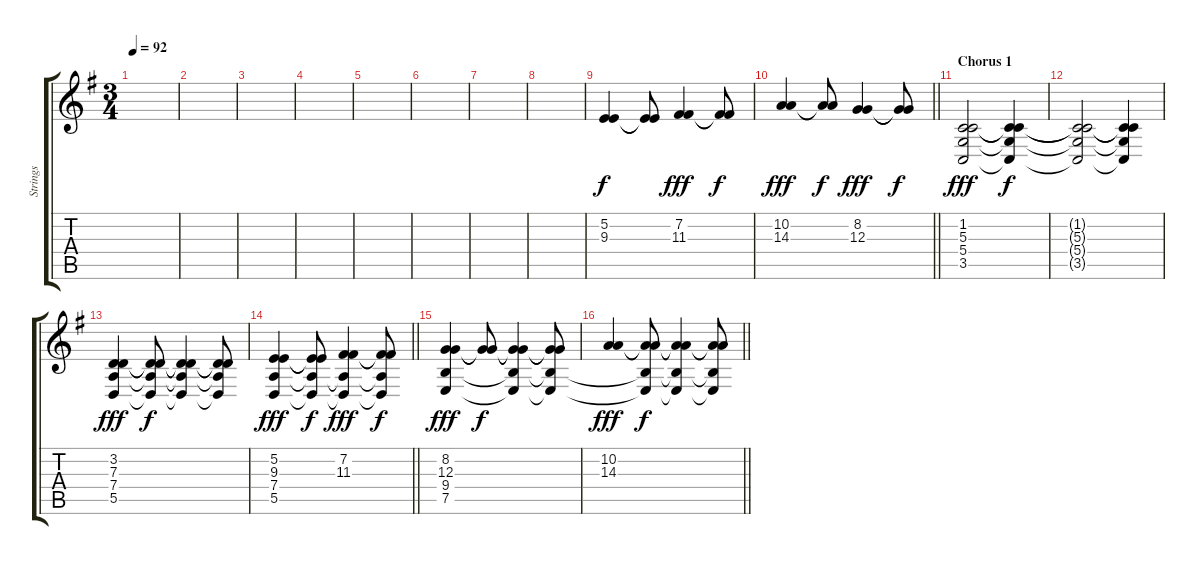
\track ("Strings" "Strings") {instrument stringensemble1}
\staff {score tabs}
\tuning (E4 B3 G3 D3 A2 E2) {hide}
\ts (3 4)
\tempo 92
\clef g2
\ks g
|
|
|
|
|
|
|
|
(5.2 9.3).4 (5.2{t} 9.3{t}).8{dy f} (7.2 11.3).4{dy fff} (7.2{t} 11.3{t}).8{dy f} |
\barLineRight lightlight
(10.2 14.3).4{dy fff} (10.2{t} 14.3{t}).8{dy f} (8.2 12.3).4{dy fff} (8.2{t} 12.3{t}).8{dy f} |
\section ("" "Chorus 1")
(1.2 5.3 5.4 3.5).2{dy fff} (1.2{t} 5.3{t} 5.4{t} 3.5{t}).4{dy f} |
(1.2{t} 5.3{t} 5.4{t} 3.5{t}).2 (1.2{t} 5.3{t} 5.4{t} 3.5{t}).4 |
(3.2 7.3 7.4 5.5).4{dy fff} (3.2{t} 7.3{t} 7.4{t} 5.5{t}).8{dy f} (3.2{t} 7.3{t} 7.4{t} 5.5{t}).4 (3.2{t} 7.3{t} 7.4{t} 5.5{t}).8 |
\barLineRight lightlight
(5.2 9.3 7.4 5.5).4{dy fff} (5.2{t} 9.3{t} 7.4{t} 5.5{t}).8{dy f} (7.2 11.3 7.4{t} 5.5{t}).4{dy fff} (7.2{t} 11.3{t} 7.4{t} 5.5{t}).8{dy f} |
(8.2 12.3 9.4 7.5).4{dy fff} (8.2{t} 12.3{t}).8{dy f} (8.2{t} 12.3{t} 9.4{t} 7.5{t}).4 (8.2{t} 12.3{t} 9.4{t} 7.5{t}).8 |
\barLineRight lightlight
(10.2 14.3).4{dy fff} (10.2{t} 14.3{t} 9.4{t} 7.5{t}).8{dy f} (10.2{t} 14.3{t} 9.4{t} 7.5{t}).4 (10.2{t} 14.3{t} 9.4{t} 7.5{t}).8
